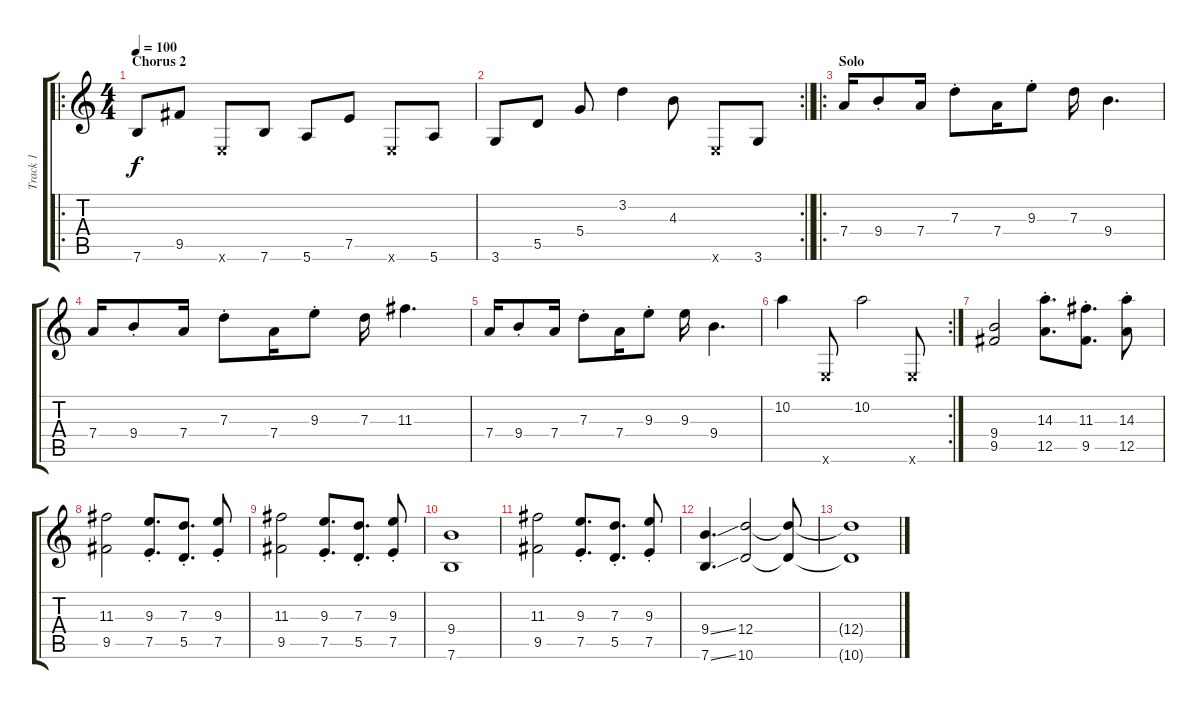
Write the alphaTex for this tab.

\track ("Track 1" "Track 1") {instrument acousticguitarsteel}
\staff {score tabs}
\tuning (E4 B3 G3 D3 A2 E2) {hide}
\ro
\ts (4 4)
\section ("" "Chorus 2")
\tempo 100
\clef g2
\ks c
7.6.8{dy f} 9.5.8 0.6{x}.8 7.6.8 5.6.8 7.5.8 0.6{x}.8 5.6.8 |
\rc 2
\barLineRight lightlight
3.6.8 5.5.8 5.4.8 3.2.4 4.3.8 0.6{x}.8 3.6.8 |
\ro
\section ("" "Solo")
7.4.16 9.4{st}.8 7.4.16 7.3{st}.8 7.4.16 9.3{st}.8 7.3.16 9.4.4{d} |
7.4.16 9.4{st}.8 7.4.16 7.3{st}.8 7.4.16 9.3{st}.8 7.3.16 11.3.4{d} |
7.4.16 9.4{st}.8 7.4.16 7.3{st}.8 7.4.16 9.3{st}.8 9.3.16 9.4.4{d} |
\rc 2
10.2.4 0.6{x}.8 10.2.2 0.6{x}.8 |
(9.4 9.5).2 (14.3{st} 12.5{st}).8{d} (11.3{st} 9.5{st}).8{d} (14.3{st} 12.5{st}).8 |
(11.3 9.5).2 (9.3{st} 7.5{st}).8{d} (7.3{st} 5.5{st}).8{d} (9.3{st} 7.5{st}).8 |
(11.3 9.5).2 (9.3{st} 7.5{st}).8{d} (7.3{st} 5.5{st}).8{d} (9.3{st} 7.5{st}).8 |
(9.4 7.6).1 |
(11.3 9.5).2 (9.3{st} 7.5{st}).8{d} (7.3{st} 5.5{st}).8{d} (9.3{st} 7.5{st}).8 |
(9.4{ss} 7.6{ss}).4{d} (12.4 10.6).2 (12.4{t} 10.6{t}).8 |
(12.4{t} 10.6{t}).1
